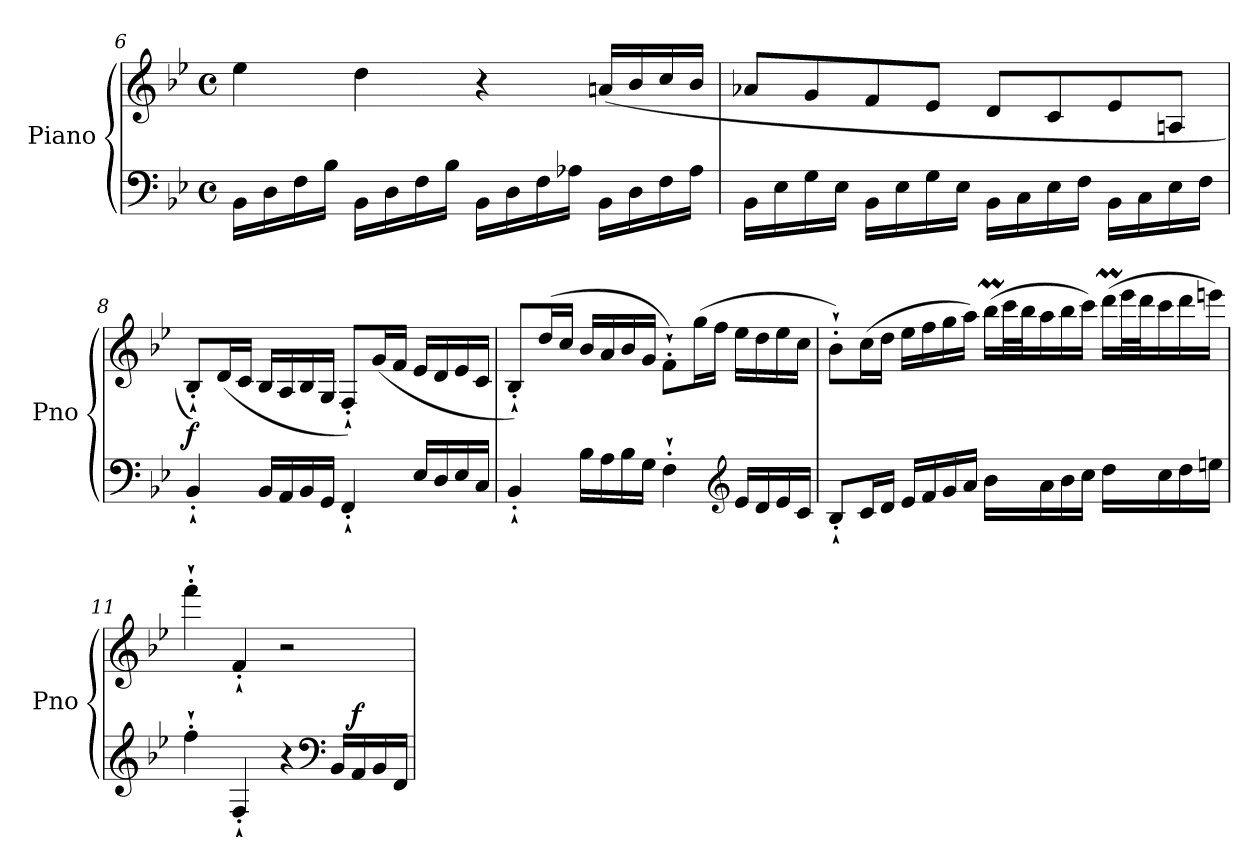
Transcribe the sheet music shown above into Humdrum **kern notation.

**kern	**kern	**dynam
*part1	*part1	*part1
*staff2	*staff1	*staff1/2
*I"Piano	*	*
*I'Pno	*	*
!!LO:LB:g=z
*clefF4	*clefG2	*
*k[b-e-]	*k[b-e-]	*
*M4/4	*M4/4	*
*met(c)	*met(c)	*
=6	=6	=6
16BB-\LL	4ee-\	.
16D\	.	.
16F\	.	.
16B-\JJ	.	.
16BB-\LL	4dd\	.
16D\	.	.
16F\	.	.
16B-\JJ	.	.
16BB-\LL	4r	.
16D\	.	.
16F\	.	.
16A-X\JJ	.	.
!	!	!LO:DY:b
16BB-\LL	(>16an/LL	other-dynamics
16D\	16b-/	.
16F\	16cc/	.
16A-\JJ	16b-/JJ	.
!!LO:LB:g=z
=7	=7	=7
16BB-\LL	8a-X/L	.
16E-\	.	.
16G\	8g/	.
16E-\JJ	.	.
16BB-\LL	8f/	.
16E-\	.	.
16G\	8e-/J	.
16E-\JJ	.	.
16BB-\LL	8d/L	.
16C\	.	.
16E-\	8c/	.
16F\JJ	.	.
16BB-\LL	8e-/	.
16C\	.	.
16E-\	8An/J	.
16F\JJ	.	.
=8	=8	=8
!	!	!LO:DY:b
4BB-'`/	8B-'`/L)	f
.	(<16d/L	.
.	16c/JJ	.
16BB-/LL	16B-/LL	.
16AA/	16A/	.
16BB-/	16B-/	.
16GG/JJ	16G/JJ	.
4FF'`/	8F'`/L)	.
.	(<16g/L	.
.	16f/JJ	.
16E-/LL	16e-/LL	.
16D/	16d/	.
16E-/	16e-/	.
16C/JJ	16c/JJ	.
=9	=9	=9
4BB-'`/	8B-'`/L)	.
.	(>16dd/L	.
.	16cc/JJ	.
16B-\LL	16b-/LL	.
16A\	16a/	.
16B-\	16b-/	.
16G\JJ	16g/JJ	.
4F'`\	8f'`\L)	.
.	(>16gg\L	.
.	16ff\JJ	.
*clefG2	*	*
16e-/LL	16ee-\LL	.
16d/	16dd\	.
16e-/	16ee-\	.
16c/JJ	16cc\JJ	.
!!LO:LB:g=z
=10	=10	=10
*	*^	*
8B-'`/L	8b-'`\L)	2ryy	.
16c/L	(>16cc\L	.	.
16d/JJ	16dd\JJ	.	.
16e-/LL	16ee-\LL	.	.
16f/	16ff\	.	.
16g/	16gg\	.	.
16a/JJ	16aa\JJ)	.	.
*	*	*Xtuplet	*
16b-\LL	(>16bb-M\LL	48ryy	.
.	.	48cccLLL	.
.	.	48bb-JJJ	.
16a\	16aa\	8.ryy	.
16b-\	16bb-\	.	.
16cc\JJ	16ccc\JJ)	.	.
16dd\LL	(>16dddm\LL	48ryy	.
.	.	48eee-LLL	.
.	.	48dddJJJ	.
16cc\	16ccc\	8.ryy	.
16dd\	16ddd\	.	.
16een\JJ	16eeen\JJ)	.	.
*	*v	*v	*
=11	=11	=11
4ff'`\	4fff'`\	.
4F'`/	4f'`/	.
4r	2r	.
*clefF4	*	*
16BB-/LL	.	.
!	!	!LO:DY:a=2
16AA/	.	f
16BB-/	.	.
16FF/JJ	.	.
=	=	=
*-	*-	*-
